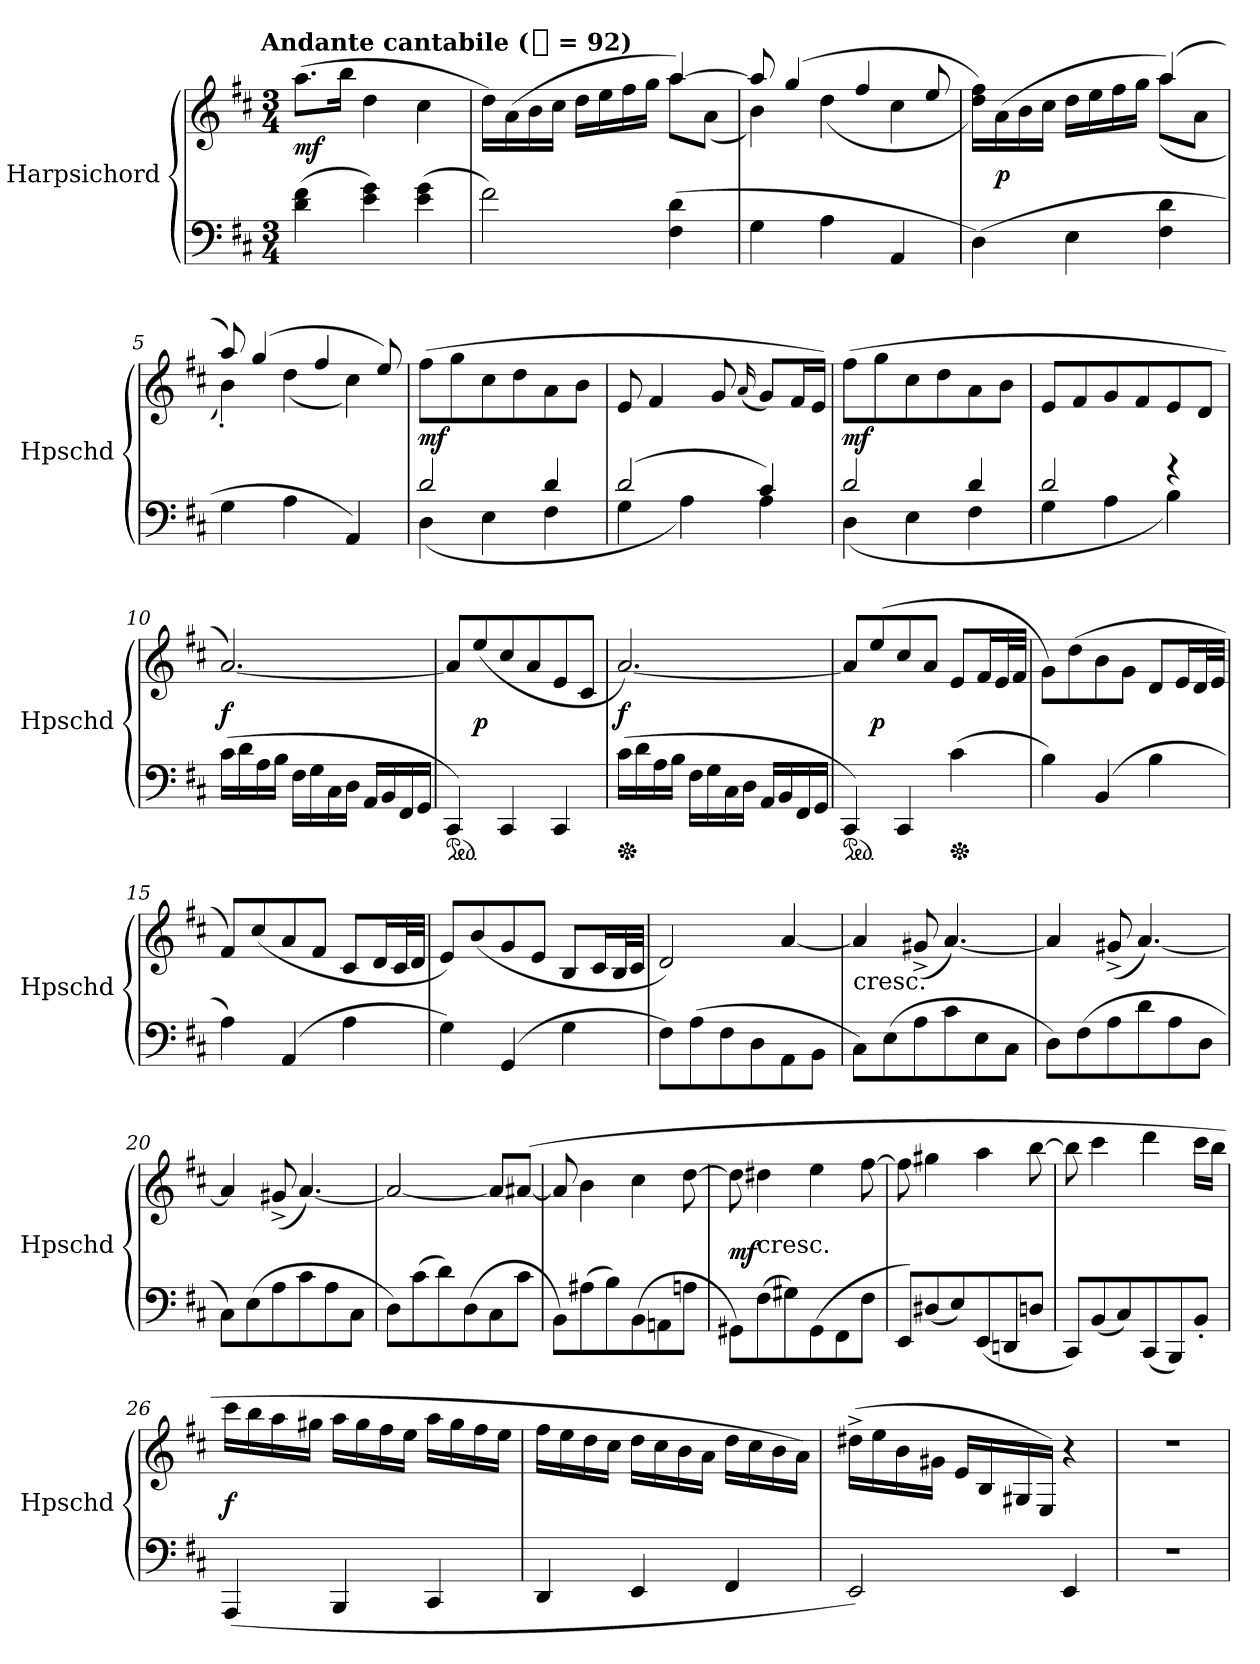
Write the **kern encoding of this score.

**kern	**kern	**dynam
*part1	*part1	*part1
*staff2	*staff1	*staff1/2
*I"Harpsichord	*	*
*I'Hpschd	*	*
*clefF4	*clefG2	*
*k[f#c#]	*k[f#c#]	*
!!LO:TX:omd:t=Andante cantabile ([quarter] = 92)
*M3/4	*M3/4	*
*MM92	*MM92	*
=1	=1	=1
(<4d 4f#	(8.aaL	mf
.	16bbJk	.
4e 4g)	4dd	.
(<4e 4g	4cc#	.
=2	=2	=2
*	*^	*
2f#)	16ddLL)	2ryy	.
.	(16a	.	.
.	16b	.	.
.	16cc#JJ	.	.
.	16ddLL	.	.
.	16ee	.	.
.	16ff#	.	.
.	16ggJJ	.	.
(<4F# 4d	[4aa)	8aaL	.
.	.	(8aJ	.
=3	=3	=3	=3
4G	8aa]	4b)	.
.	(4gg	.	.
4A	.	(4dd	.
.	4ff#	.	.
4AA	.	4cc#	.
.	8ee	.	.
=4	=4	=4	=4
(>4D)	16dd 16ff#LL))	2ryy	.
.	(16a	.	p
.	16b	.	.
.	16cc#JJ	.	.
4E	16ddLL	.	.
.	16ee	.	.
.	16ff#	.	.
.	16ggJJ	.	.
4F# 4d	(4aa)	(8aaL	.
.	.	8aJ	.
!!LO:LB:g=z	!!
=5	=5	=5	=5
4G	8aa)	4b')	.
.	(4gg	.	.
4A	.	(4dd	.
.	4ff#	.	.
4AA)	.	4cc#)	.
.	8ee)	.	.
*	*v	*v	*
=6	=6	=6
*^	*	*
2d	(4D	(8ff#L	mf
.	.	8gg	.
.	4E	8cc#	.
.	.	8dd	.
4d	4F#	8a	.
.	.	8bJ	.
=7	=7	=7	=7
(2d	4G	8e	.
.	.	4f#	.
.	4A)	.	.
.	.	8g	.
.	.	(16qqa	.
4c#)	4A	8gL)	.
.	.	16f#L	.
.	.	16eJJ)	.
=8	=8	=8	=8
2d	(4D	(8ff#L	mf
.	.	8gg	.
.	4E	8cc#	.
.	.	8dd	.
4d	4F#	8a	.
.	.	8bJ	.
=9	=9	=9	=9
2d	4G	8eL	.
.	.	8f#	.
.	4A	8g	.
.	.	8f#	.
4r	4B)	8e	.
.	.	8dJ	.
*v	*v	*	*
!!LO:LB:g=z
=10	=10	=10
(16c#LL	[2.a)	f
16d	.	.
16A	.	.
16BJJ	.	.
16F#LL	.	.
16G	.	.
16C#	.	.
16DJJ	.	.
16AALL	.	.
16BB	.	.
16FF#	.	.
16GGJJ	.	.
=11	=11	=11
*ped	*	*
4CC#)	8aL]	.
.	(8ee	p
4CC#	8cc#	.
.	8a	.
4CC#	8e	.
.	8c#J	.
=12	=12	=12
*Xped	*	*
(16c#LL	[2.a)	f
16d	.	.
16A	.	.
16BJJ	.	.
16F#LL	.	.
16G	.	.
16C#	.	.
16DJJ	.	.
16AALL	.	.
16BB	.	.
16FF#	.	.
16GGJJ	.	.
=13	=13	=13
*ped	*	*
4CC#)	8a/L]	.
.	(8ee/	p
4CC#	8cc#/	.
.	8a/J	.
*Xped	*	*
(4c#	8eL	.
.	16f#L	.
.	32eL	.
.	32f#JJJ	.
!!LO:LB:g=z
=14	=14	=14
4B)	8gL)	.
.	(8dd	.
(4BB	8b	.
.	8gJ	.
4B	8dL	.
.	16eL	.
.	32dL	.
.	32eJJJ	.
=15	=15	=15
4A)	8f#L)	.
.	(8cc#	.
(4AA	8a	.
.	8f#J	.
4A	8c#L	.
.	16dL	.
.	32c#L	.
.	32dJJJ	.
=16	=16	=16
4G)	8eL)	.
.	(8b	.
(4GG	8g	.
.	8eJ	.
4G	8BL	.
.	16c#L	.
.	32BL	.
.	32c#JJJ	.
=17	=17	=17
8F#L)	2d)	.
(8A	.	.
8F#	.	.
8D	.	.
8AA	[4a	.
8BBJ	.	.
=18	=18	=18
!	!LO:TX:c:t=cresc.	!
8C#L)	4a]	.
(8E	.	.
8A	(8g#X^>	.
8c#	[4.a)	.
8E	.	.
8C#J	.	.
!!LO:LB:g=z
=19	=19	=19
8DL)	4a]	.
(8F#	.	.
8A	(8g#X^>	.
8d	[4.a)	.
8A	.	.
8DJ	.	.
=20	=20	=20
8C#L)	4a]	.
(8E	.	.
8A	(8g#X^>	.
8c#	[4.a)	.
8A	.	.
8C#J	.	.
=21	=21	=21
8DL)	2a_	.
(8c#	.	.
8d)	.	.
(8D	.	.
8C#	8aL]	.
8c#J	(>[8a#XJ	.
=22	=22	=22
8BBL)	8a#]	.
(8A#X	4b	.
8B)	.	.
(8BB	4cc#	.
8AAn	.	.
8AnJ	[8dd	.
=23	=23	=23
8GG#X\L)	8dd]	mf
!	!LO:TX:c:t=cresc.	!
(8F#\	4dd#X	.
8G#X\)	.	.
(8GG#\	4ee	.
8FF#\	.	.
8F#\J	[8ff#	.
=24	=24	=24
8EEL)	8ff#]	.
(8D#X	4gg#X	.
8E)	.	.
(8EE	4aa	.
8DDn	.	.
8DnJ	[8bb	.
!!LO:LB:g=z
=25	=25	=25
8CC#L)	8bb]	.
(8BB	4ccc#	.
8C#)	.	.
(8CC#	4ddd	.
8BBB)	.	.
8BB'J	16ccc#LL	.
.	16bbJJ	.
=26	=26	=26
(4AAA	16ccc#LL	f
.	16bb	.
.	16aa	.
.	16gg#XJJ	.
4BBB	16aaLL	.
.	16gg#	.
.	16ff#	.
.	16eeJJ	.
4CC#	16aaLL	.
.	16gg#	.
.	16ff#	.
.	16eeJJ	.
=27	=27	=27
4DD	16ff#LL	.
.	16ee	.
.	16dd	.
.	16cc#JJ	.
4EE	16ddLL	.
.	16cc#	.
.	16b	.
.	16aJJ	.
4FF#	16ddLL	.
.	16cc#	.
.	16b	.
.	16aJJ)	.
=28	=28	=28
2EE)	(16dd#X^LL	.
.	16ee	.
.	16b	.
.	16g#XJJ	.
.	16eLL	.
.	16B	.
.	16G#X	.
.	16EJJ)	.
4EE	4r	.
=29	=29	=29
2.r	2.r	.
=	=	=
*-	*-	*-
